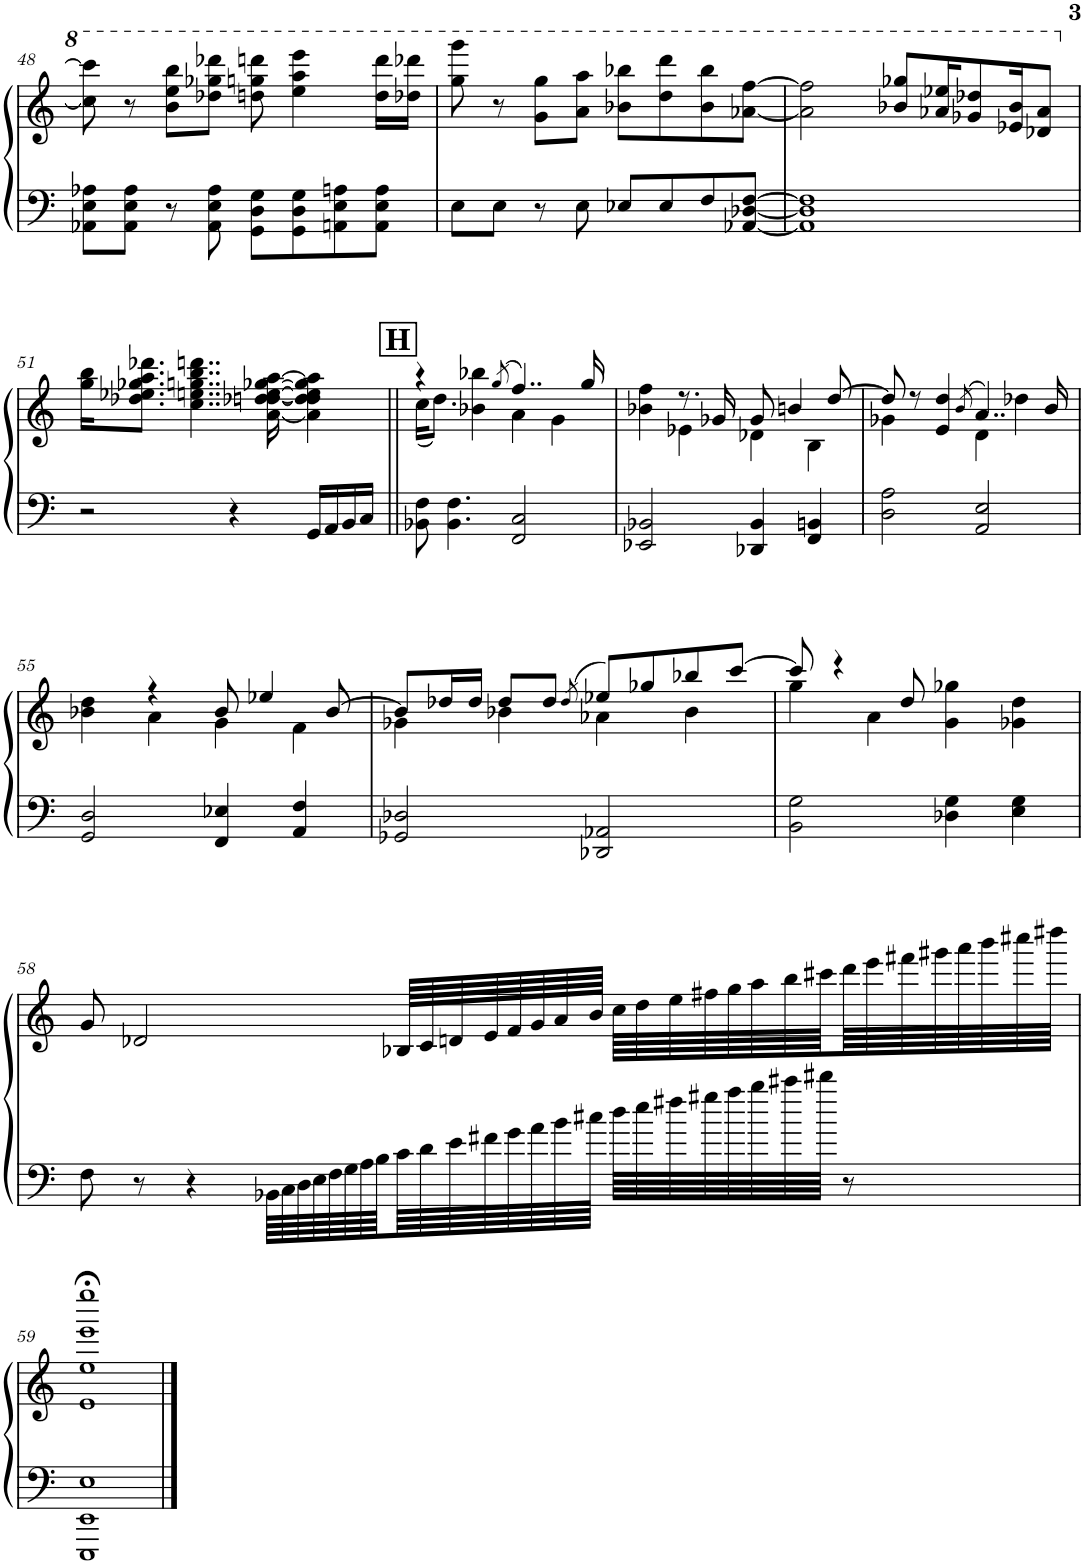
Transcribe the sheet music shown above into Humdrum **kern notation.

**kern	**kern
*part1	*part1
*staff2	*staff1
*I"Piano	*
*I'Pno.	*
!!LO:PB:g=z
*clefF4	*clefG2
*k[]	*k[]
*M4/4	*M4/4
=48	=48
8AA-X\ 8E\ 8A-X\L	8ccc\] 8cccc\]
8AA-\ 8E\ 8A-\J	8r
8r	8bb\ 8eee\ 8bbb\L
8AA-\ 8E\ 8A-\	8ddd-X\ 8ggg-X\ 8dddd-X\J
8GG\ 8D\ 8G\L	8dddn\ 8gggn\ 8ddddn\
8GG\ 8D\ 8G\	4eee\ 4aaa\ 4eeee\
8AAn\ 8E\ 8An\	.
8AA\ 8E\ 8A\J	16ddd\ 16dddd\LL
.	16ddd-X\ 16dddd-X\JJ
=49	=49
8E\L	8ggg\ 8gggg\
8E\J	8r
8r	8gg\ 8ggg\L
8E\	8aa\ 8aaa\J
8E-X/L	8bb-X\ 8bbb-X\L
8E-/	8ddd\ 8dddd\
8F/	8bb-\ 8bbb-\
[8AA-X/ [8D-X/ [8F/J	[8aa-X\ [8fff\J
=50	=50
1AA-] 1D-] 1F]	2aa-\] 2fff\]
.	8bb-X/ 8ggg-X/L
.	16aa-X/ 16eee-X/K
.	8gg-X/ 8ddd-X/
.	16ee-X/ 16bb-/K
.	8dd-X/ 8aa-/J
!!LO:LB:g=z
=51	=51
2r	16gg\ 16bb\KL
.	8.dd-X\ 8.ee-X\ 8.gg-X\ 8.aa\ 8.ddd-X\J
.	4..cc\ 4..een\ 4..ggn\ 4..bb\ 4..dddn\
4r	.
.	[16a\ [16dd-X\ [16ddn\ [16ee\ [16gg-X\ [16aa\
16GG/LL	4a\] 4dd-\] 4dd\] 4ee\] 4gg-\] 4aa\]
16AA/	.
16BB/	.
16C/JJ	.
!!LO:REH:place=s1:a:B:cj:fs=14:t=H
=52||	=52||
*	*^
8BB-X\ 8F\	4r	(16cc\KL
.	.	8.dd\J)
4.BB-\ 4.F\	.	.
.	4b-X\ 4bb-X\	4ryy
.	(8qgg/	.
2FF/ 2C/	4..ff/)	4a\
.	.	4g\
.	16gg/	.
=53	=53	=53
2EE-X/ 2BB-X/	4b-X\ 4ff\	4ryy
.	8.r	4e-X\
.	16g-X/	.
4DD-X/ 4BB-/	8g-/	4d-X\
.	4bn/	.
4FF/ 4BBn/	.	4B\
.	[8dd/	.
=54	=54	=54
2D\ 2A\	8dd/]	4g-X\
.	8r	.
.	4e/ 4dd/	4ryy
.	(8qb/	.
2AA/ 2E/	4..a/)	4d\
.	.	4dd-X\
.	16b/	.
!!LO:LB:g=z	!!
=55	=55	=55
2GG/ 2D/	4b-X\ 4dd\	4ryy
.	4r	4a\
4FF/ 4E-X/	8b-/	4g\
.	4ee-X/	.
4AA/ 4F/	.	4f\
.	[8b-/	.
=56	=56	=56
2GG-X/ 2D-X/	8b-/L]	4g-X\
.	16dd-X/L	.
.	16dd-/JJ	.
.	8dd-/L	4b-X\
.	8dd-/J	.
.	(8qdd-/	.
2DD-X/ 2AA-X/	8ee-X/L)	4a-X\
.	8gg-X/	.
.	8bb-X/	4b-\
.	[8ccc/J	.
=57	=57	=57
2BB\ 2G\	8ccc/]	4gg\
.	4r	.
.	.	4a\
.	8dd/	.
4D-X\ 4G\	4g\ 4gg-X\	2ryy
4E\ 4G\	4g-X\ 4dd\	.
*	*v	*v
!!LO:LB:g=z
=58	=58
8F\	8g/
8r	2d-X/
4r	.
64BB-X\LLLL	.
64C\	.
64D\	.
64E\	.
64F\	.
64G\	.
64A\	.
64B\	.
64c\	64B-X/LLLL
64d\	64c/
64e\	64dn/
64f#X\	64e/
64g\	64f/
64a\	64g/
64b\	64a/
64cc#X\JJJJ	64b/JJJJ
64dd\LLLL	64cc\LLLL
64ee\	64dd\
64ff#X\	64ee\
64gg#X\	64ff#X\
64aa\	64gg\
64bb\	64aa\
64ccc#X\	64bb\
64ddd#X\JJJJ	64ccc#X\
8r	64ddd\
.	64eee\
.	64fff#X\
.	64ggg#X\
.	64aaa\
.	64bbb\
.	64cccc#X\
.	64dddd#X\JJJJ
!!LO:LB:g=z
=59	=59
1EEE 1EE 1E	1e;< 1ee;< 1eee;< 1eeee;<
==	==
*-	*-
